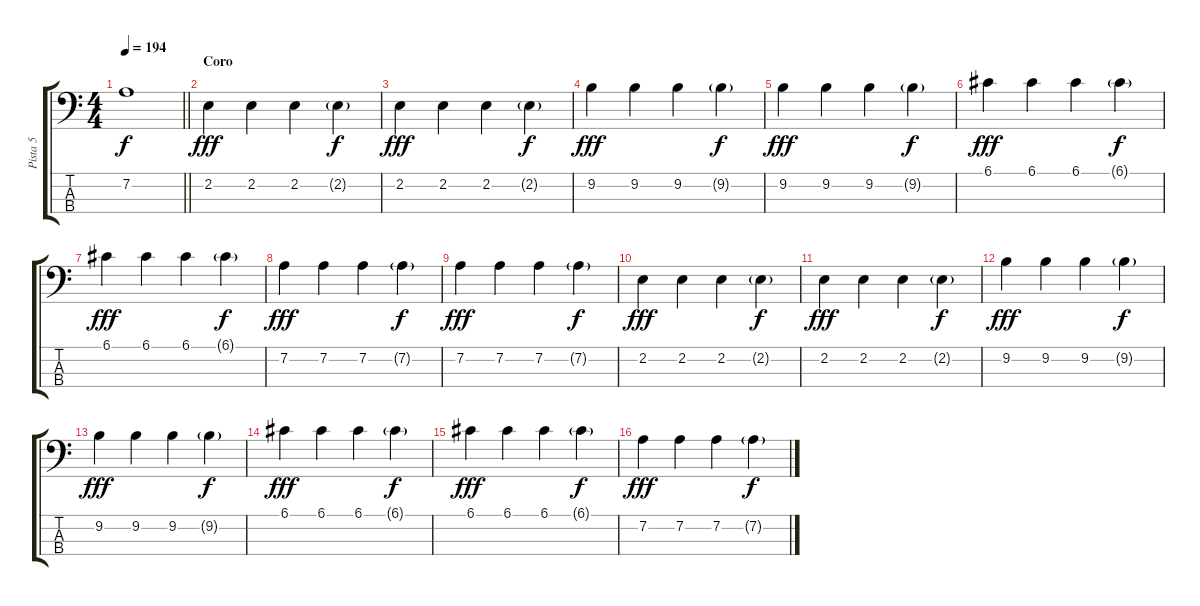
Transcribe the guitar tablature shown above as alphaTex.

\track ("Pista 5" "Pista 5") {instrument acousticbass}
\staff {score tabs}
\tuning (G2 D2 A1 E1) {hide}
\ts (4 4)
\tempo 194
\clef f4
\barLineRight lightlight
\ks c
7.2{t}.1{dy f} |
\section ("" "Coro")
2.2.4{dy fff} 2.2.4 2.2.4 2.2{g}.4{dy f} |
2.2.4{dy fff} 2.2.4 2.2.4 2.2{g}.4{dy f} |
9.2.4{dy fff} 9.2.4 9.2.4 9.2{g}.4{dy f} |
9.2.4{dy fff} 9.2.4 9.2.4 9.2{g}.4{dy f} |
6.1.4{dy fff} 6.1.4 6.1.4 6.1{g}.4{dy f} |
6.1.4{dy fff} 6.1.4 6.1.4 6.1{g}.4{dy f} |
7.2.4{dy fff} 7.2.4 7.2.4 7.2{g}.4{dy f} |
7.2.4{dy fff} 7.2.4 7.2.4 7.2{g}.4{dy f} |
2.2.4{dy fff} 2.2.4 2.2.4 2.2{g}.4{dy f} |
2.2.4{dy fff} 2.2.4 2.2.4 2.2{g}.4{dy f} |
9.2.4{dy fff} 9.2.4 9.2.4 9.2{g}.4{dy f} |
9.2.4{dy fff} 9.2.4 9.2.4 9.2{g}.4{dy f} |
6.1.4{dy fff} 6.1.4 6.1.4 6.1{g}.4{dy f} |
6.1.4{dy fff} 6.1.4 6.1.4 6.1{g}.4{dy f} |
7.2.4{dy fff} 7.2.4 7.2.4 7.2{g}.4{dy f}
